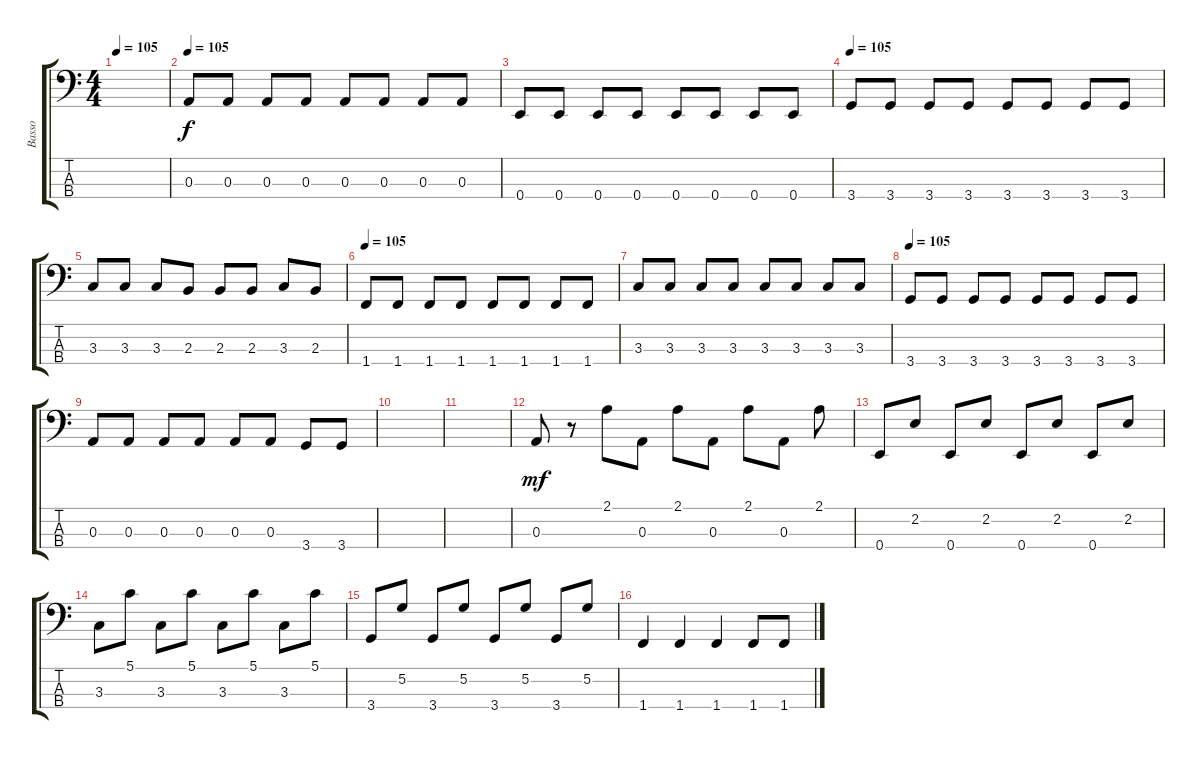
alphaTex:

\track ("Basso" "Basso") {instrument electricbassfinger}
\staff {score tabs}
\tuning (G2 D2 A1 E1) {hide}
\ts (4 4)
\tempo 105
\clef f4
\ks c
|
\tempo 105
0.3.8 0.3.8 0.3.8 0.3.8 0.3.8 0.3.8 0.3.8 0.3.8 |
0.4.8 0.4.8 0.4.8 0.4.8 0.4.8 0.4.8 0.4.8 0.4.8 |
\tempo 105
3.4.8 3.4.8 3.4.8 3.4.8 3.4.8 3.4.8 3.4.8 3.4.8 |
3.3.8 3.3.8 3.3.8 2.3.8 2.3.8 2.3.8 3.3.8 2.3.8 |
\tempo 105
1.4.8 1.4.8 1.4.8 1.4.8 1.4.8 1.4.8 1.4.8 1.4.8 |
3.3.8 3.3.8 3.3.8 3.3.8 3.3.8 3.3.8 3.3.8 3.3.8 |
\tempo 105
3.4.8 3.4.8 3.4.8 3.4.8 3.4.8 3.4.8 3.4.8 3.4.8 |
0.3.8 0.3.8 0.3.8 0.3.8 0.3.8 0.3.8 3.4.8 3.4.8 |
|
|
0.3.8{dy mf} r.8 2.1.8 0.3.8 2.1.8 0.3.8 2.1.8 0.3.8 2.1.8 |
0.4.8 2.2.8 0.4.8 2.2.8 0.4.8 2.2.8 0.4.8 2.2.8 |
3.3.8 5.1.8 3.3.8 5.1.8 3.3.8 5.1.8 3.3.8 5.1.8 |
3.4.8 5.2.8 3.4.8 5.2.8 3.4.8 5.2.8 3.4.8 5.2.8 |
1.4.4 1.4.4 1.4.4 1.4.8 1.4.8
